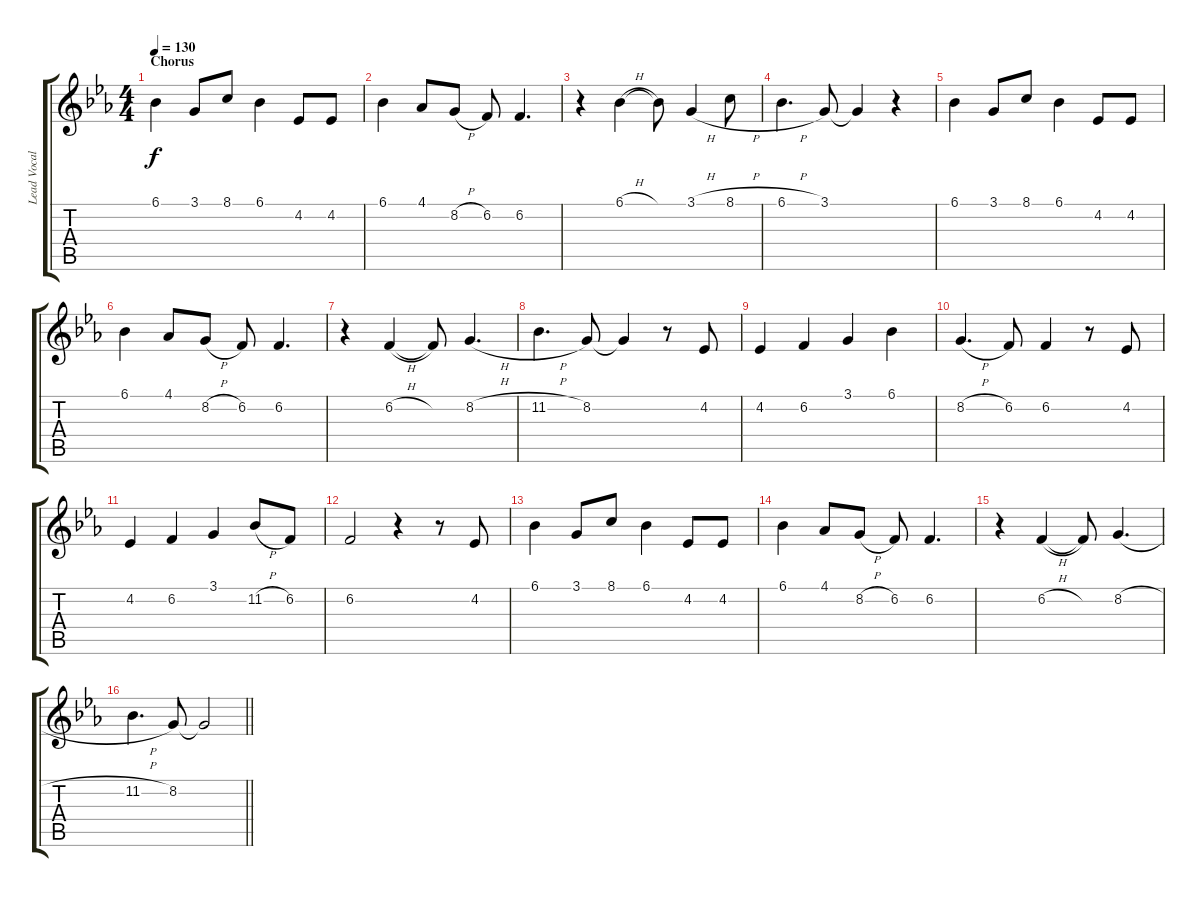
\track ("Lead Vocals" "Lead Vocal") {instrument altosax bank 255}
\staff {score tabs}
\tuning (E4 B3 G3 D3 A2 E2) {hide}
\ts (4 4)
\section ("" "Chorus")
\tempo 130
\clef g2
\ks eb
6.1.4{dy f} 3.1.8 8.1.8 6.1.4 4.2.8 4.2.8 |
6.1.4 4.1.8 8.2{h}.8 6.2.8 6.2.4{d} |
r.4 6.1{h}.4 6.1{t}.8 3.1{h}.4 8.1{h}.8 |
6.1{h}.4{d} 3.1.8 3.1{t}.4 r.4 |
6.1.4 3.1.8 8.1.8 6.1.4 4.2.8 4.2.8 |
6.1.4 4.1.8 8.2{h}.8 6.2.8 6.2.4{d} |
r.4 6.2{h}.4 6.2{t}.8 8.2{h}.4{d} |
11.2{h}.4{d} 8.2.8 8.2{t}.4 r.8 4.2.8 |
4.2.4 6.2.4 3.1.4 6.1.4 |
8.2{h}.4{d} 6.2.8 6.2.4 r.8 4.2.8 |
4.2.4 6.2.4 3.1.4 11.2{h}.8 6.2.8 |
6.2.2 r.4 r.8 4.2.8 |
6.1.4 3.1.8 8.1.8 6.1.4 4.2.8 4.2.8 |
6.1.4 4.1.8 8.2{h}.8 6.2.8 6.2.4{d} |
r.4 6.2{h}.4 6.2{t}.8 8.2{h}.4{d} |
\barLineRight lightlight
11.2{h}.4{d} 8.2.8 8.2{t}.2
